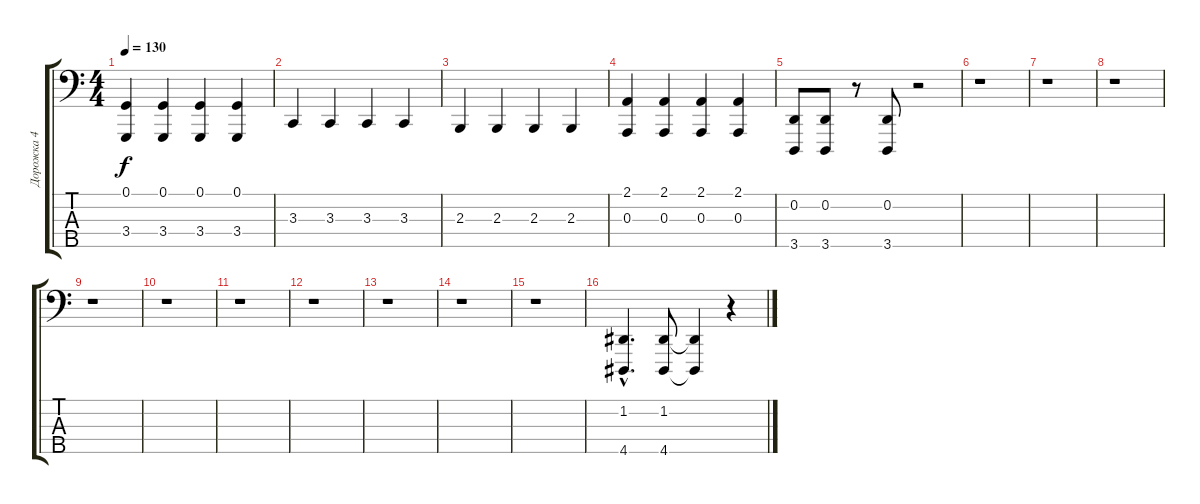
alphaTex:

\track ("Дорожка 4" "Дорожка 4") {instrument brightacousticpiano}
\staff {score tabs}
\tuning (G2 D2 A1 E1 B0) {hide}
\ts (4 4)
\tempo 130
\clef f4
\ks c
(0.1 3.4).4{dy f} (0.1 3.4).4 (0.1 3.4).4 (0.1 3.4).4 |
3.3.4 3.3.4 3.3.4 3.3.4 |
2.3.4 2.3.4 2.3.4 2.3.4 |
(2.1 0.3).4 (2.1 0.3).4 (2.1 0.3).4 (2.1 0.3).4 |
(0.2 3.5).8 (0.2 3.5).8 r.8 (0.2 3.5).8 r.2 |
r.1 |
r.1 |
r.1 |
r.1 |
r.1 |
r.1 |
r.1 |
r.1 |
r.1 |
r.1 |
(1.2{hac} 4.5{hac}).4{d} (1.2 4.5).8 (1.2{t} 4.5{t}).4 r.4
